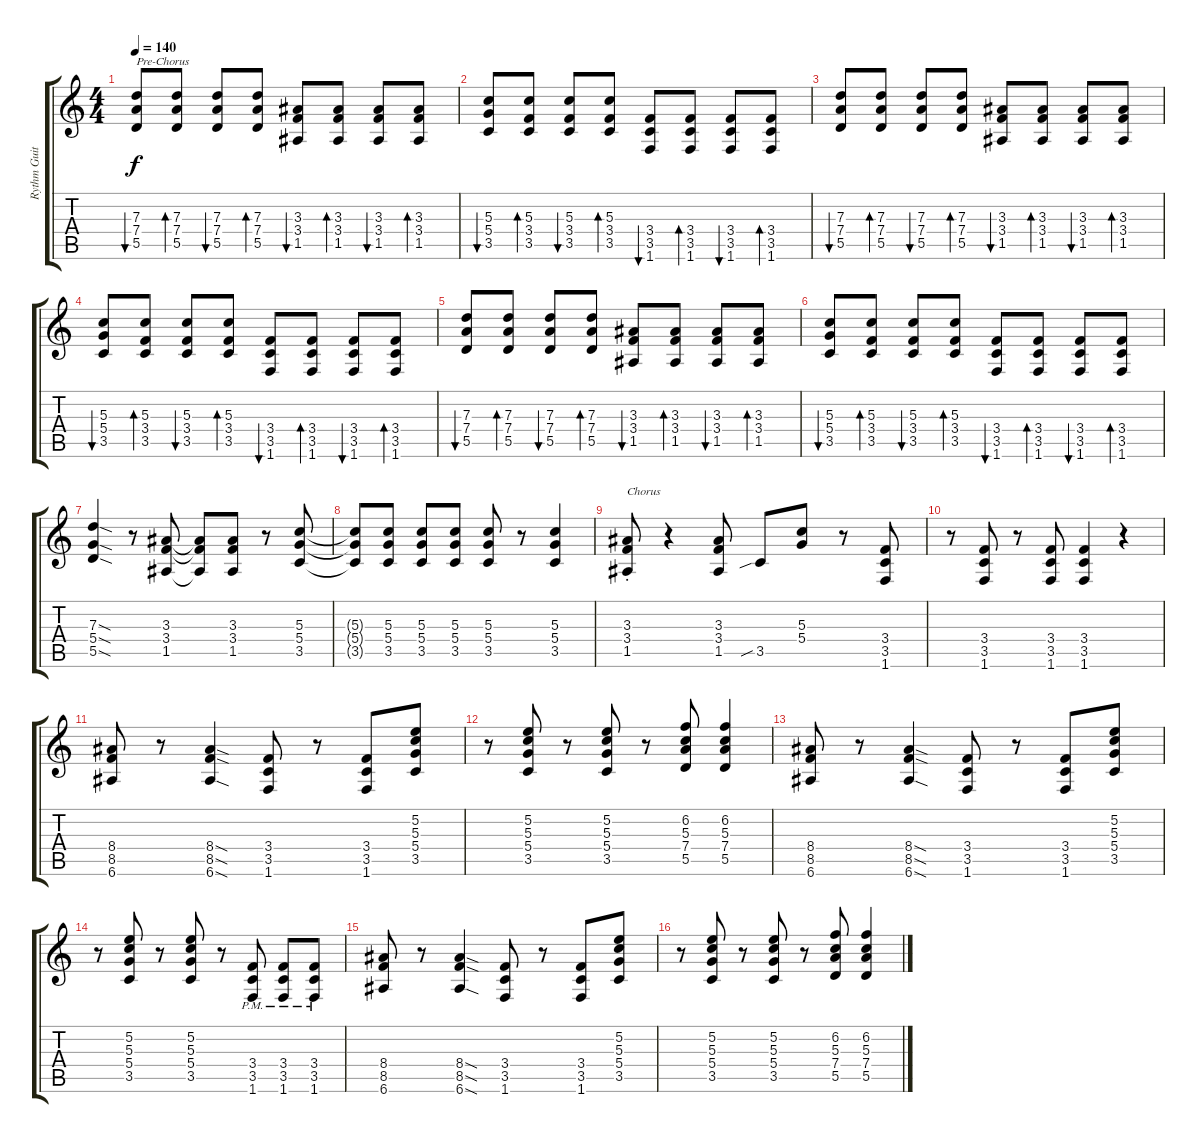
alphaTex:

\track ("Rythm Guitar" "Rythm Guit") {instrument overdrivenguitar}
\staff {score tabs}
\tuning (E4 B3 G3 D3 A2 E2) {hide}
\ts (4 4)
\tempo 140
\clef g2
\ks c
(7.3 7.4 5.5).8{bu 240 txt "Pre-Chorus" dy f} (7.3 7.4 5.5).8{bd 240} (7.3 7.4 5.5).8{bu 240} (7.3 7.4 5.5).8{bd 240} (3.3 3.4 1.5).8{bu 240} (3.3 3.4 1.5).8{bd 240} (3.3 3.4 1.5).8{bu 240} (3.3 3.4 1.5).8{bd 240} |
(5.3 5.4 3.5).8{bu 240} (5.3 3.4 3.5).8{bd 240} (5.3 3.4 3.5).8{bu 240} (5.3 3.4 3.5).8{bd 240} (3.4 3.5 1.6).8{bu 240} (3.4 3.5 1.6).8{bd 240} (3.4 3.5 1.6).8{bu 240} (3.4 3.5 1.6).8{bd 240} |
(7.3 7.4 5.5).8{bu 240} (7.3 7.4 5.5).8{bd 240} (7.3 7.4 5.5).8{bu 240} (7.3 7.4 5.5).8{bd 240} (3.3 3.4 1.5).8{bu 240} (3.3 3.4 1.5).8{bd 240} (3.3 3.4 1.5).8{bu 240} (3.3 3.4 1.5).8{bd 240} |
(5.3 5.4 3.5).8{bu 240} (5.3 3.4 3.5).8{bd 240} (5.3 3.4 3.5).8{bu 240} (5.3 3.4 3.5).8{bd 240} (3.4 3.5 1.6).8{bu 240} (3.4 3.5 1.6).8{bd 240} (3.4 3.5 1.6).8{bu 240} (3.4 3.5 1.6).8{bd 240} |
(7.3 7.4 5.5).8{bu 240} (7.3 7.4 5.5).8{bd 240} (7.3 7.4 5.5).8{bu 240} (7.3 7.4 5.5).8{bd 240} (3.3 3.4 1.5).8{bu 240} (3.3 3.4 1.5).8{bd 240} (3.3 3.4 1.5).8{bu 240} (3.3 3.4 1.5).8{bd 240} |
(5.3 5.4 3.5).8{bu 240} (5.3 3.4 3.5).8{bd 240} (5.3 3.4 3.5).8{bu 240} (5.3 3.4 3.5).8{bd 240} (3.4 3.5 1.6).8{bu 240} (3.4 3.5 1.6).8{bd 240} (3.4 3.5 1.6).8{bu 240} (3.4 3.5 1.6).8{bd 240} |
(7.3{sod} 5.4{sod} 5.5{sod}).4 r.8 (3.3 3.4 1.5).8 (3.3{t} 3.4{t} 1.5{t}).8 (3.3 3.4 1.5).8 r.8 (5.3 5.4 3.5).8 |
(5.3{t} 5.4{t} 3.5{t}).8 (5.3 5.4 3.5).8 (5.3 5.4 3.5).8 (5.3 5.4 3.5).8 (5.3 5.4 3.5).8 r.8 (5.3 5.4 3.5).4 |
(3.3{st} 3.4{st} 1.5{st}).8{txt "Chorus"} r.4 (3.3 3.4 1.5).8 3.5{sib}.8 (5.3 5.4).8 r.8 (3.4 3.5 1.6).8 |
r.8 (3.4 3.5 1.6).8 r.8 (3.4 3.5 1.6).8 (3.4 3.5 1.6).4 r.4 |
(8.4 8.5 6.6).8 r.8 (8.4{sod} 8.5{sod} 6.6{sod}).4 (3.4 3.5 1.6).8 r.8 (3.4 3.5 1.6).8 (5.2 5.3 5.4 3.5).8 |
r.8 (5.2 5.3 5.4 3.5).8 r.8 (5.2 5.3 5.4 3.5).8 r.8 (6.2 5.3 7.4 5.5).8 (6.2 5.3 7.4 5.5).4 |
(8.4 8.5 6.6).8 r.8 (8.4{sod} 8.5{sod} 6.6{sod}).4 (3.4 3.5 1.6).8 r.8 (3.4 3.5 1.6).8 (5.2 5.3 5.4 3.5).8 |
r.8 (5.2 5.3 5.4 3.5).8 r.8 (5.2 5.3 5.4 3.5).8 r.8 (3.4{pm} 3.5{pm} 1.6{pm}).8 (3.4{pm} 3.5{pm} 1.6{pm}).8 (3.4{pm} 3.5{pm} 1.6{pm}).8 |
(8.4 8.5 6.6).8 r.8 (8.4{sod} 8.5{sod} 6.6{sod}).4 (3.4 3.5 1.6).8 r.8 (3.4 3.5 1.6).8 (5.2 5.3 5.4 3.5).8 |
r.8 (5.2 5.3 5.4 3.5).8 r.8 (5.2 5.3 5.4 3.5).8 r.8 (6.2 5.3 7.4 5.5).8 (6.2 5.3 7.4 5.5).4
